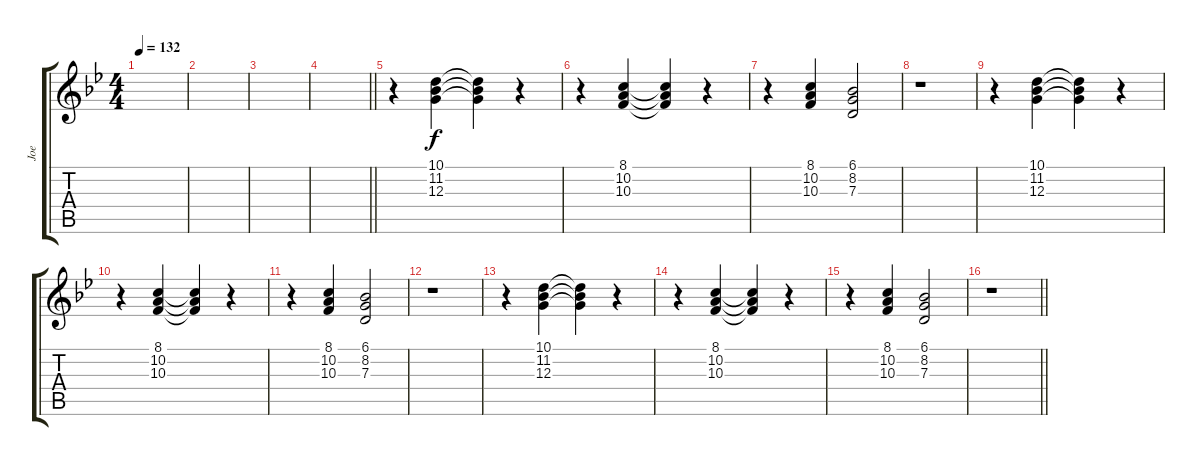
\track ("Joe" "Joe") {instrument lead1square}
\staff {score tabs}
\tuning (E4 B3 G3 D3 A2 E2) {hide}
\ts (4 4)
\tempo 132
\clef g2
\ks gminor
|
|
|
\barLineRight lightlight
|
r.4 (10.1 11.2 12.3).4 (10.1{t} 11.2{t} 12.3{t}).4 r.4 |
r.4 (8.1 10.2 10.3).4 (8.1{t} 10.2{t} 10.3{t}).4 r.4 |
r.4 (8.1 10.2 10.3).4 (6.1 8.2 7.3).2 |
r.1 |
r.4 (10.1 11.2 12.3).4 (10.1{t} 11.2{t} 12.3{t}).4 r.4 |
r.4 (8.1 10.2 10.3).4 (8.1{t} 10.2{t} 10.3{t}).4 r.4 |
r.4 (8.1 10.2 10.3).4 (6.1 8.2 7.3).2 |
r.1 |
r.4 (10.1 11.2 12.3).4 (10.1{t} 11.2{t} 12.3{t}).4 r.4 |
r.4 (8.1 10.2 10.3).4 (8.1{t} 10.2{t} 10.3{t}).4 r.4 |
r.4 (8.1 10.2 10.3).4 (6.1 8.2 7.3).2 |
\barLineRight lightlight
r.1
